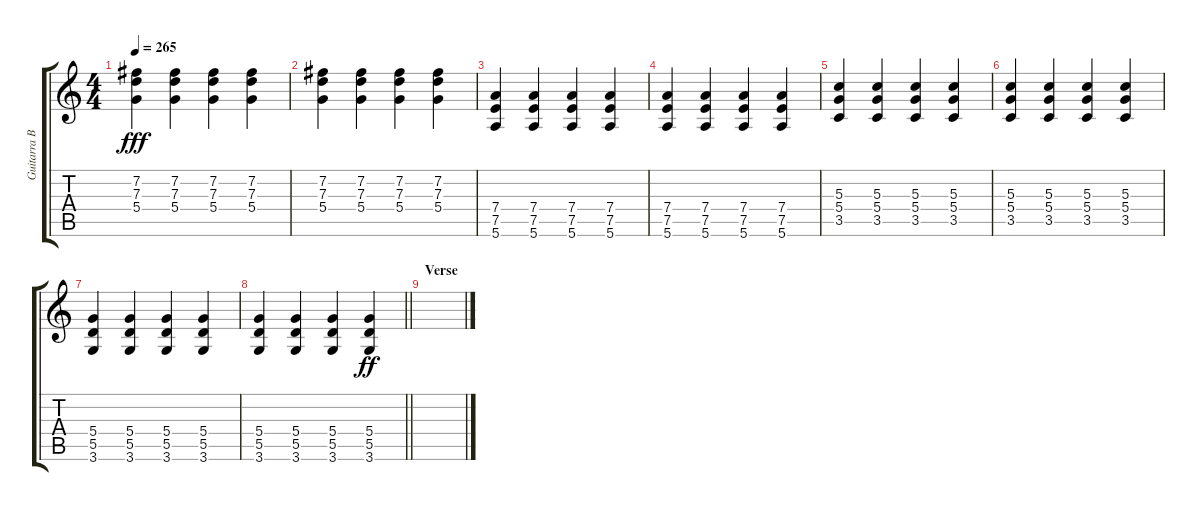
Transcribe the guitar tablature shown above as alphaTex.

\track ("Guitarra Bulliciosa" "Guitarra B") {instrument distortionguitar}
\staff {score tabs}
\tuning (E4 B3 G3 D3 A2 E2) {hide}
\ts (4 4)
\tempo 265
\clef g2
\ks c
(7.2 7.3 5.4).4{dy fff} (7.2 7.3 5.4).4 (7.2 7.3 5.4).4 (7.2 7.3 5.4).4 |
(7.2 7.3 5.4).4 (7.2 7.3 5.4).4 (7.2 7.3 5.4).4 (7.2 7.3 5.4).4 |
(7.4 7.5 5.6).4 (7.4 7.5 5.6).4 (7.4 7.5 5.6).4 (7.4 7.5 5.6).4 |
(7.4 7.5 5.6).4 (7.4 7.5 5.6).4 (7.4 7.5 5.6).4 (7.4 7.5 5.6).4 |
(5.3 5.4 3.5).4 (5.3 5.4 3.5).4 (5.3 5.4 3.5).4 (5.3 5.4 3.5).4 |
(5.3 5.4 3.5).4 (5.3 5.4 3.5).4 (5.3 5.4 3.5).4 (5.3 5.4 3.5).4 |
(5.4 5.5 3.6).4 (5.4 5.5 3.6).4 (5.4 5.5 3.6).4 (5.4 5.5 3.6).4 |
\barLineRight lightlight
(5.4 5.5 3.6).4 (5.4 5.5 3.6).4 (5.4 5.5 3.6).4 (5.4 5.5 3.6).4{dy ff} |
\section ("" "Verse")
